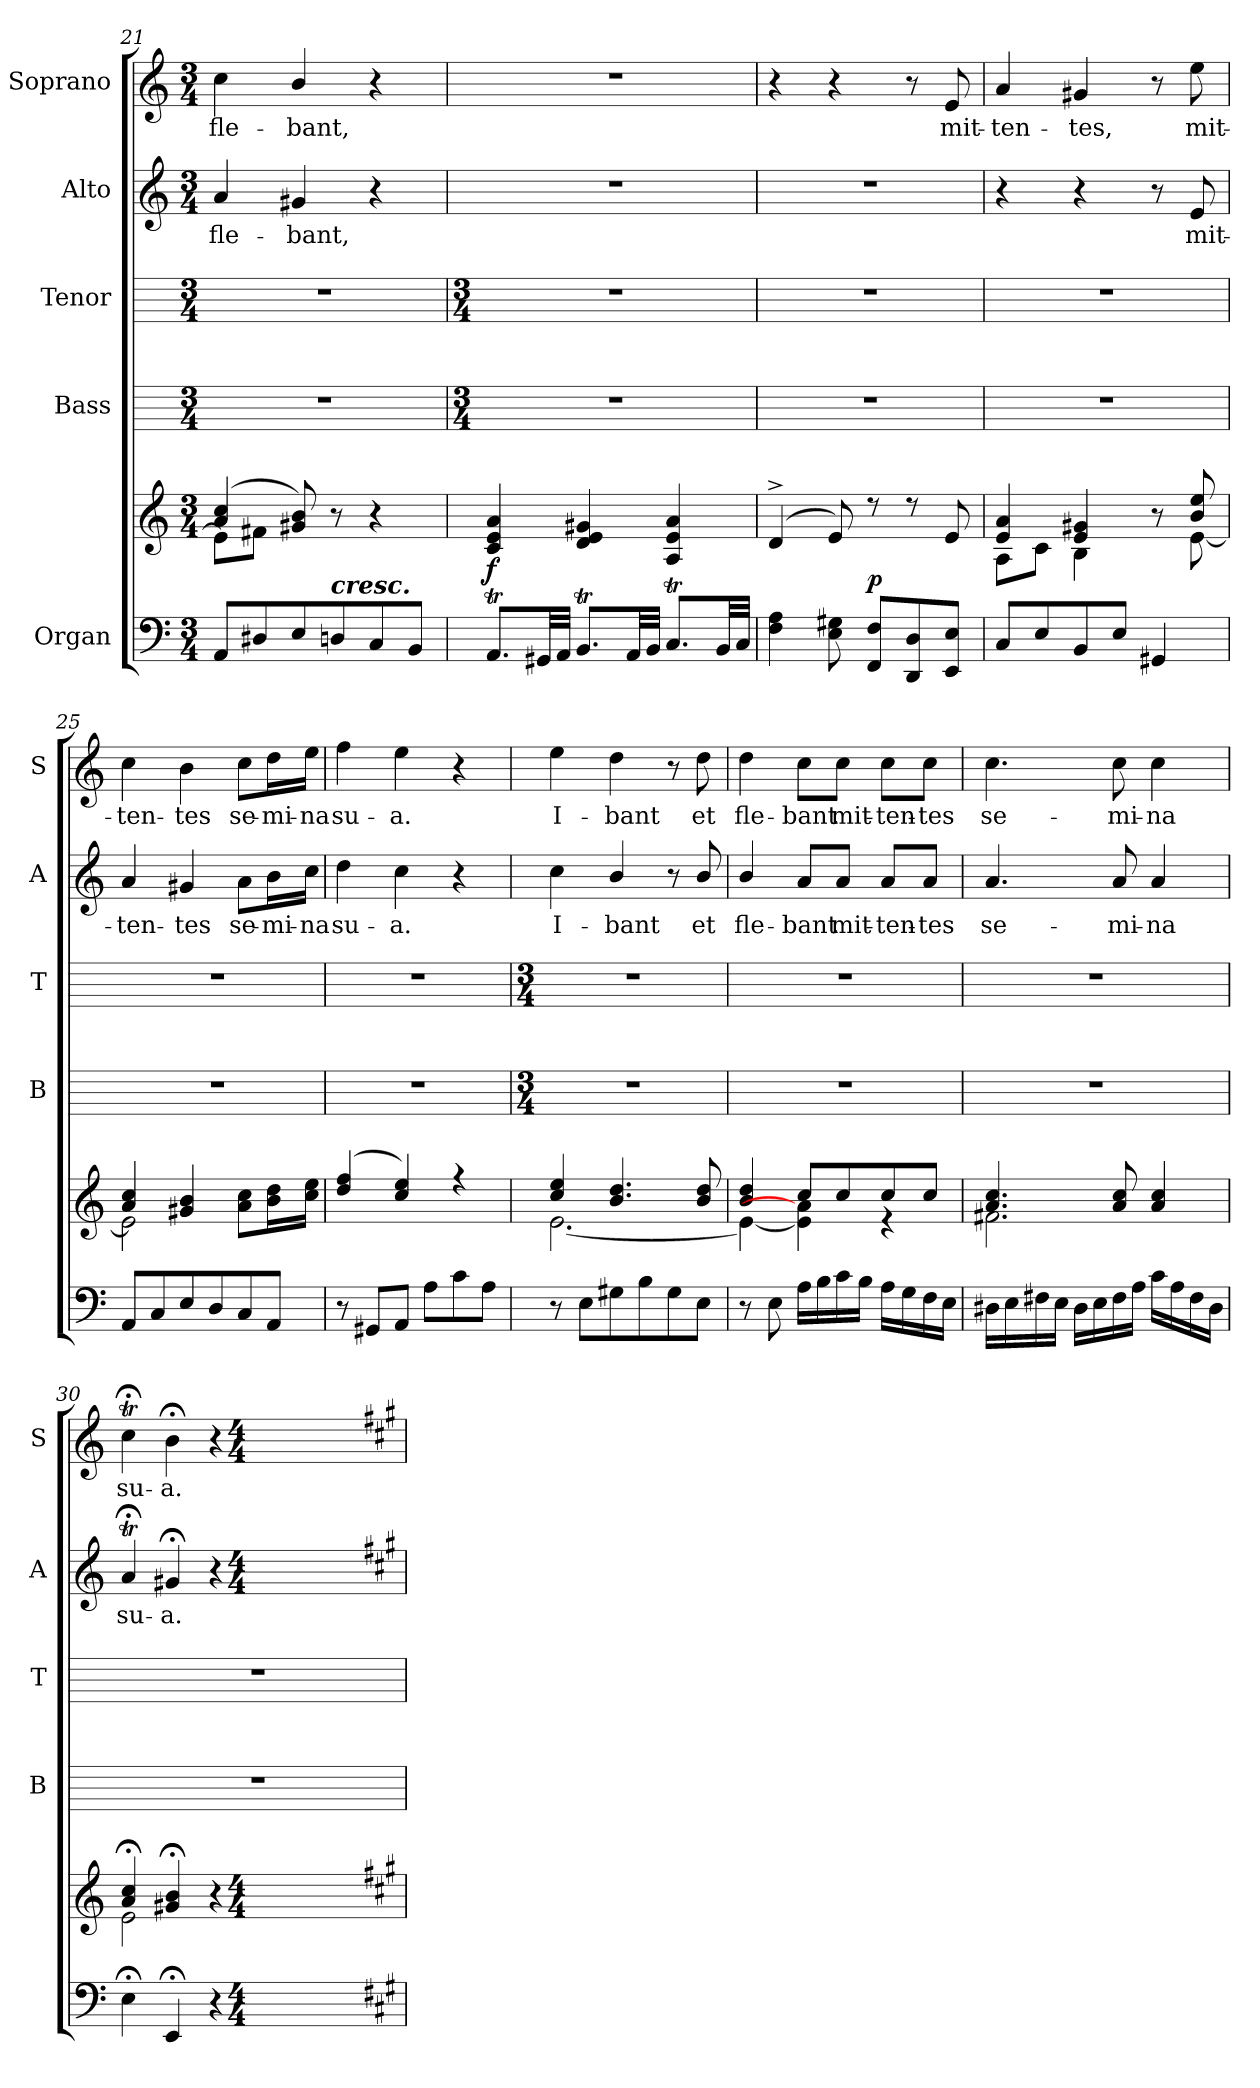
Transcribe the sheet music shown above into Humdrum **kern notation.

**kern	**kern	**dynam	**kern	**kern	**kern	**text	**kern	**text
*part5	*part5	*part5	*part4	*part3	*part2	*part2	*part1	*part1
*staff6	*staff5	*staff5/6	*staff4	*staff3	*staff2	*staff2	*staff1	*staff1
*I"Organ	*	*	*I"Bass	*I"Tenor	*I"Alto	*	*I"Soprano	*
*	*	*	*I'B	*I'T	*I'A	*	*I'S	*
*clefF4	*clefG2	*	*	*	*clefG2	*	*clefG2	*
*k[]	*k[]	*	*	*	*k[]	*	*k[]	*
*C:	*C:	*	*	*	*C:	*	*C:	*
*M3/4	*M3/4	*	*M3/4	*M3/4	*M3/4	*	*M3/4	*
=21	=21	=21	=21	=21	=21	=21	=21	=21
*	*^	*	*	*	*	*	*	*
!	!	!	!	!	!	!	!LO:LY:b	!	!LO:LY:b
8AAL	(>4a/ 4cc/	8e\L]	.	2.r	2.r	4a	fle-	4cc	fle-
8D#X	.	8f#X\J	.	.	.	.	.	.	.
!	!	!	!	!	!	!	!LO:LY:b	!	!LO:LY:b
8E	8g#X/ 8b/)	2ryy	.	.	.	4g#X/	-bant,	4b/	-bant,
!LO:TX:a:Bi:t=cresc.	!	!	!	!	!	!	!	!	!
8Dn	8r	.	.	.	.	.	.	.	.
8C	4r	.	.	.	.	4r	.	4r	.
8BBJ	.	.	.	.	.	.	.	.	.
!!LO:LB:g=z
=22	=22	=22	=22	=22	=22	=22	=22	=22	=22
*	*	*	*	*M3/4	*M3/4	*	*	*	*
!	!	!LO:N:vis=1	!LO:DY:b	!	!	!LO:N:vis=1	!	!LO:N:vis=1	!
8.AATL	4c 4e 4a	2.ryy	f	2.r	2.r	2.r	.	2.r	.
32GG#XLL	.	.	.	.	.	.	.	.	.
32AAJJJ	.	.	.	.	.	.	.	.	.
8.BBtL	4d 4e 4g#X	.	.	.	.	.	.	.	.
32AALL	.	.	.	.	.	.	.	.	.
32BBJJJ	.	.	.	.	.	.	.	.	.
8.CTL	4A 4e 4a	.	.	.	.	.	.	.	.
32BBLL	.	.	.	.	.	.	.	.	.
32CJJJ	.	.	.	.	.	.	.	.	.
=23	=23	=23	=23	=23	=23	=23	=23	=23	=23
!	!	!LO:N:vis=1	!	!	!	!LO:N:vis=1	!	!	!
4F 4A	(<4d^	2.ryy	.	2.r	2.r	2.r	.	4r	.
8E 8G#X	8e)	.	.	.	.	.	.	4r	.
!	!	!	!LO:DY:a=2	!	!	!	!	!	!
8FF 8FL	8r	.	p	.	.	.	.	.	.
8DD 8D	8r	.	.	.	.	.	.	8r	.
!	!	!	!	!	!	!	!	!	!LO:LY:b
8EE 8EJ	8e	.	.	.	.	.	.	8e	mit-
=24	=24	=24	=24	=24	=24	=24	=24	=24	=24
!	!	!	!	!	!	!	!	!	!LO:LY:b
8CL	4e 4a	8A\L	.	2.r	2.r	4r	.	4a	-ten-
8E	.	8c\J	.	.	.	.	.	.	.
!	!	!	!	!	!	!	!	!	!LO:LY:b
8BB	4e 4g#X	4B\	.	.	.	4r	.	4g#X	-tes,
8EJ	.	.	.	.	.	.	.	.	.
4GG#X	8r	8ryy	.	.	.	8r	.	8r	.
!	!	!	!	!	!	!	!LO:LY:b	!	!LO:LY:b
.	8b/ 8ee/	[8e\	.	.	.	8e	mit-	8ee	mit-
=25	=25	=25	=25	=25	=25	=25	=25	=25	=25
!	!	!	!	!	!	!	!LO:LY:b	!	!LO:LY:b
8AAL	4a/ 4cc/	2e\]	.	2.r	2.r	4a	-ten-	4cc	-ten-
8C	.	.	.	.	.	.	.	.	.
!	!	!	!	!	!	!	!LO:LY:b	!	!LO:LY:b
8E	4g#X 4b	.	.	.	.	4g#X	-tes	4b	-tes
8D	.	.	.	.	.	.	.	.	.
!	!	!	!	!	!	!	!LO:LY:b	!	!LO:LY:b
8C	8a 8ccL	4ryy	.	.	.	8a\L	se-	8cc\L	se-
!	!	!	!	!	!	!	!LO:LY:b	!	!LO:LY:b
8AAJ	16b 16ddL	.	.	.	.	16b\L	-mi-	16dd\L	-mi-
!	!	!	!	!	!	!	!LO:LY:b	!	!LO:LY:b
.	16cc 16eeJJ	.	.	.	.	16cc\JJ	-na	16ee\JJ	-na
=26	=26	=26	=26	=26	=26	=26	=26	=26	=26
!	!	!LO:N:vis=1	!	!	!	!	!LO:LY:b	!	!LO:LY:b
8r	(>4dd 4ff	2.ryy	.	2.r	2.r	4dd	su-	4ff	su-
8GG#XL	.	.	.	.	.	.	.	.	.
!	!	!	!	!	!	!	!LO:LY:b	!	!LO:LY:b
8AAJ	4cc 4ee)	.	.	.	.	4cc	-a.	4ee	-a.
8AL	.	.	.	.	.	.	.	.	.
8c	4r	.	.	.	.	4r	.	4r	.
8AJ	.	.	.	.	.	.	.	.	.
!!LO:LB:g=z
=27	=27	=27	=27	=27	=27	=27	=27	=27	=27
*	*	*	*	*M3/4	*M3/4	*	*	*	*
!	!	!	!	!	!	!	!LO:LY:b	!	!LO:LY:b
8r	4cc/ 4ee/	[2.e\	.	2.r	2.r	4cc	I-	4ee	I-
8EL	.	.	.	.	.	.	.	.	.
!	!	!	!	!	!	!	!LO:LY:b	!	!LO:LY:b
8G#X	4.b/ 4.dd/	.	.	.	.	4b/	-bant	4dd	-bant
8B	.	.	.	.	.	.	.	.	.
8G#	.	.	.	.	.	8r	.	8r	.
!	!	!	!	!	!	!	!LO:LY:b	!	!LO:LY:b
8EJ	8b/ 8dd/	.	.	.	.	8b/	et	8dd	et
=28	=28	=28	=28	=28	=28	=28	=28	=28	=28
!	!	!	!	!	!	!	!LO:LY:b	!	!LO:LY:b
8r	4b/ 4dd/	4e\_	.	2.r	2.r	4b/	fle-	4dd	fle-
8E	.	.	.	.	.	.	.	.	.
!	!	!	!	!	!	!	!LO:LY:b	!	!LO:LY:b
16ALL	8cc/L	4e\] 4a\]	.	.	.	8a/L	-bant	8cc\L	-bant
16B	.	.	.	.	.	.	.	.	.
!	!	!	!	!	!	!	!LO:LY:b	!	!LO:LY:b
16c	8cc/	.	.	.	.	8a/J	mit-	8cc\J	mit-
16BJJ	.	.	.	.	.	.	.	.	.
!	!	!	!	!	!	!	!LO:LY:b	!	!LO:LY:b
16ALL	8cc/	4r	.	.	.	8a/L	-ten-	8cc\L	-ten-
16G	.	.	.	.	.	.	.	.	.
!	!	!	!	!	!	!	!LO:LY:b	!	!LO:LY:b
16F	8cc/J	.	.	.	.	8a/J	-tes	8cc\J	-tes
16EJJ	.	.	.	.	.	.	.	.	.
=29	=29	=29	=29	=29	=29	=29	=29	=29	=29
!	!	!	!	!	!	!	!LO:LY:b	!	!LO:LY:b
16D#XLL	4.a/ 4.cc/	2.f#X\	.	2.r	2.r	4.a	se-	4.cc	se-
16E	.	.	.	.	.	.	.	.	.
16F#X	.	.	.	.	.	.	.	.	.
16EJJ	.	.	.	.	.	.	.	.	.
16D#LL	.	.	.	.	.	.	.	.	.
16E	.	.	.	.	.	.	.	.	.
!	!	!	!	!	!	!	!LO:LY:b	!	!LO:LY:b
16F#	8a/ 8cc/	.	.	.	.	8a	-mi-	8cc	-mi-
16AJJ	.	.	.	.	.	.	.	.	.
!	!	!	!	!	!	!	!LO:LY:b	!	!LO:LY:b
16cLL	4a/ 4cc/	.	.	.	.	4a	-na	4cc	-na
16A	.	.	.	.	.	.	.	.	.
16F#	.	.	.	.	.	.	.	.	.
16D#JJ	.	.	.	.	.	.	.	.	.
=30	=30	=30	=30	=30	=30	=30	=30	=30	=30
!	!	!	!	!	!	!	!LO:LY:b	!	!LO:LY:b
4E;<	4a/;< 4cc/;<	2e\	.	2.r	2.r	4a;<T	su-	4cc;<T	su-
!	!	!	!	!	!	!	!LO:LY:b	!	!LO:LY:b
4EE;<	4g#X;< 4b;<	.	.	.	.	4g#X;<	-a.	4b;<	-a.
4r	4r	4ryy	.	.	.	4r	.	4r	.
*	*v	*v	*	*	*	*	*	*	*
*k[f#c#g#]	*k[f#c#g#]	*	*	*	*k[f#c#g#]	*	*k[f#c#g#]	*
*A:	*A:	*	*	*	*A:	*	*A:	*
*M4/4	*M4/4	*	*	*	*M4/4	*	*M4/4	*
*met(c)	*met(c)	*	*	*	*met(c)	*	*met(c)	*
=	=	=	=	=	=	=	=	=
*-	*-	*-	*-	*-	*-	*-	*-	*-
